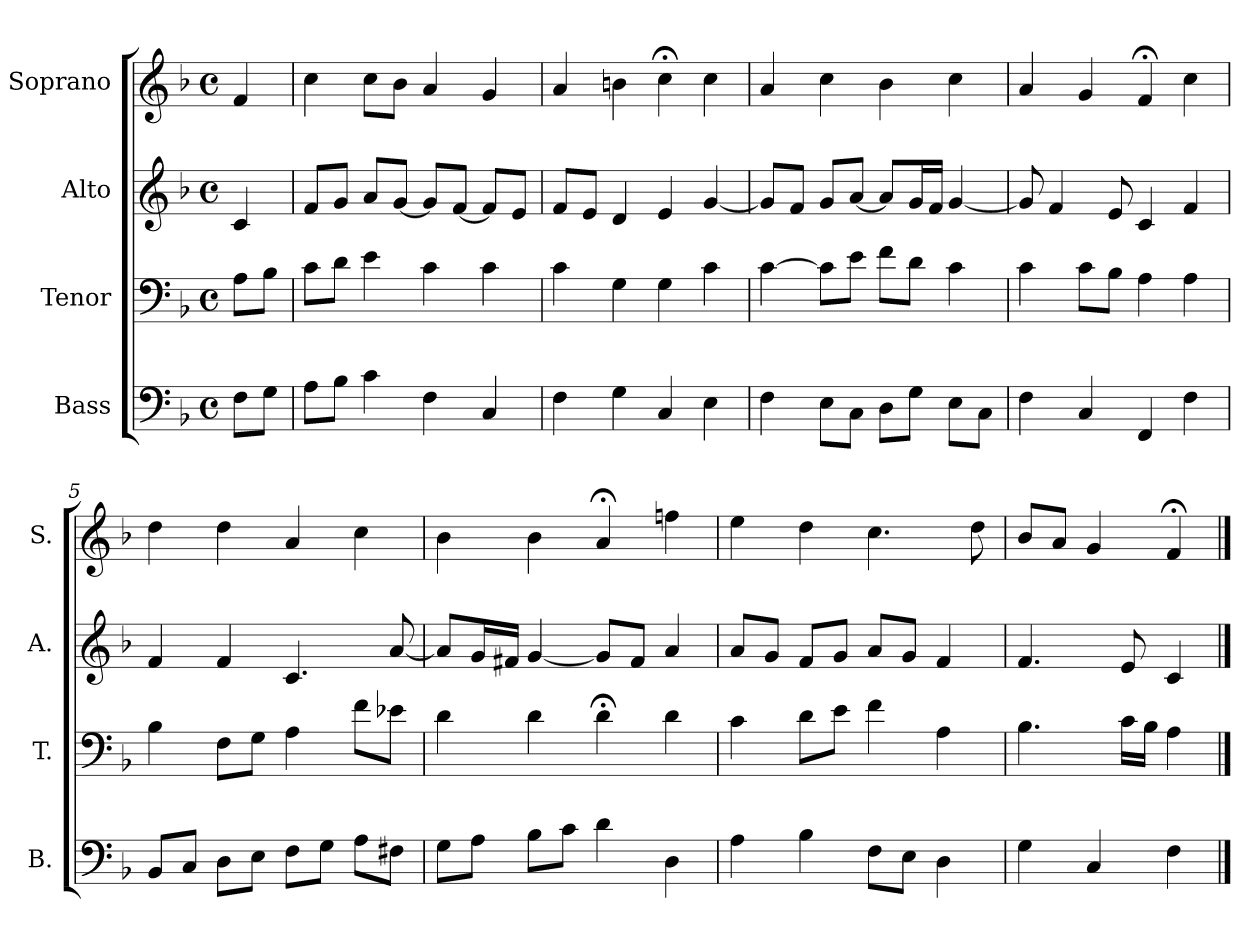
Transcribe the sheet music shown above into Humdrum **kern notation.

**kern	**kern	**kern	**kern
*part4	*part3	*part2	*part1
*staff4	*staff3	*staff2	*staff1
*I"Bass	*I"Tenor	*I"Alto	*I"Soprano
*I'B.	*I'T.	*I'A.	*I'S.
*clefF4	*clefF4	*clefG2	*clefG2
*k[b-]	*k[b-]	*k[b-]	*k[b-]
*F:	*F:	*F:	*F:
*M4/4	*M4/4	*M4/4	*M4/4
*met(c)	*met(c)	*met(c)	*met(c)
=	=	=	=
8F\L	8A\L	4c/	4f/
8G\J	8B-\J	.	.
=1	=1	=1	=1
8A\L	8c\L	8f/L	4cc\
8B-\J	8d\J	8g/J	.
4c\	4e\	8a/L	8cc\L
.	.	[8g/J	8b-\J
4F\	4c\	8g/L]	4a/
.	.	[8f/J	.
4C/	4c\	8f/L]	4g/
.	.	8e/J	.
=2	=2	=2	=2
4F\	4c\	8f/L	4a/
.	.	8e/J	.
4G\	4G\	4d/	4bn\
4C/	4G\	4e/	4cc;<\
4E\	4c\	[4g/	4cc\
!!LO:LB:g=z
=3	=3	=3	=3
4F\	[4c\	8g/L]	4a/
.	.	8f/J	.
8E\L	8c\L]	8g/L	4cc\
8C\J	8e\J	[8a/J	.
8D\L	8f\L	8a/L]	4b-\
8G\J	8d\J	16g/L	.
.	.	16f/JJ	.
8E\L	4c\	[4g/	4cc\
8C\J	.	.	.
=4	=4	=4	=4
4F\	4c\	8g/]	4a/
.	.	4f/	.
4C/	8c\L	.	4g/
.	8B-\J	8e/	.
4FF/	4A\	4c/	4f;</
4F\	4A\	4f/	4cc\
=5	=5	=5	=5
8BB-/L	4B-\	4f/	4dd\
8C/J	.	.	.
8D\L	8F\L	4f/	4dd\
8E\J	8G\J	.	.
8F\L	4A\	4.c/	4a/
8G\J	.	.	.
8A\L	8f\L	.	4cc\
8F#X\J	8e-X\J	[8a/	.
!!LO:LB:g=z
=6	=6	=6	=6
8G\L	4d\	8a/L]	4b-\
8A\J	.	16g/L	.
.	.	16f#X/JJ	.
8B-\L	4d\	[4g/	4b-\
8c\J	.	.	.
4d\	4d;<\	8g/L]	4a;</
.	.	8f#/J	.
4D\	4d\	4a/	4ffn\
=7	=7	=7	=7
4A\	4c\	8a/L	4ee\
.	.	8g/J	.
4B-\	8d\L	8f/L	4dd\
.	8e\J	8g/J	.
8F\L	4f\	8a/L	4.cc\
8E\J	.	8g/J	.
4D\	4A\	4f/	.
.	.	.	8dd\
=8	=8	=8	=8
4G\	4.B-\	4.f/	8b-/L
.	.	.	8a/J
4C/	.	.	4g/
.	16c\LL	8e/	.
.	16B-\JJ	.	.
4F\	4A\	4c/	4f;</
==	==	==	==
*-	*-	*-	*-
